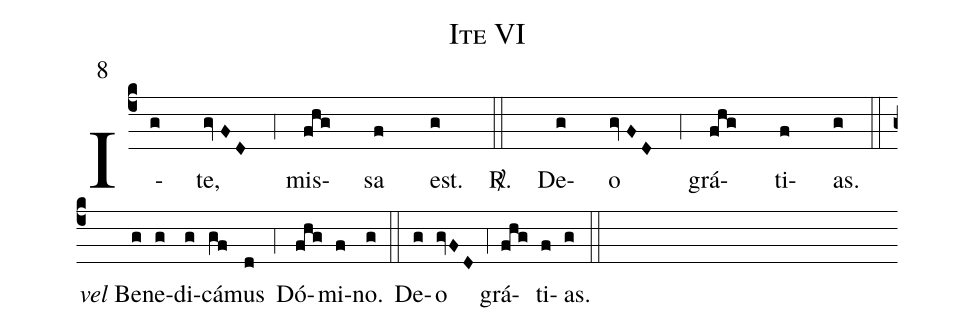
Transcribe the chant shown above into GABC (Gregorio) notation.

name:Ite VI;
mode:8;
%%
(c4) I(g)te,(gvFD) (,4) mis(fhg)sa(f) est.(g) <sp>R/</sp>.(::)
De(g)o(gvFD) (,4) grá(fhg)ti(f)as.(g) (::z)

<i>vel</i> B{e}(g)ne(g)di(g)cá(gf)mus(d) (,4) Dó(fhg)mi(f)no.(g) (::)
De(g)o(gvFD) (,4) grá(fhg)ti(f)as.(g) (::)
